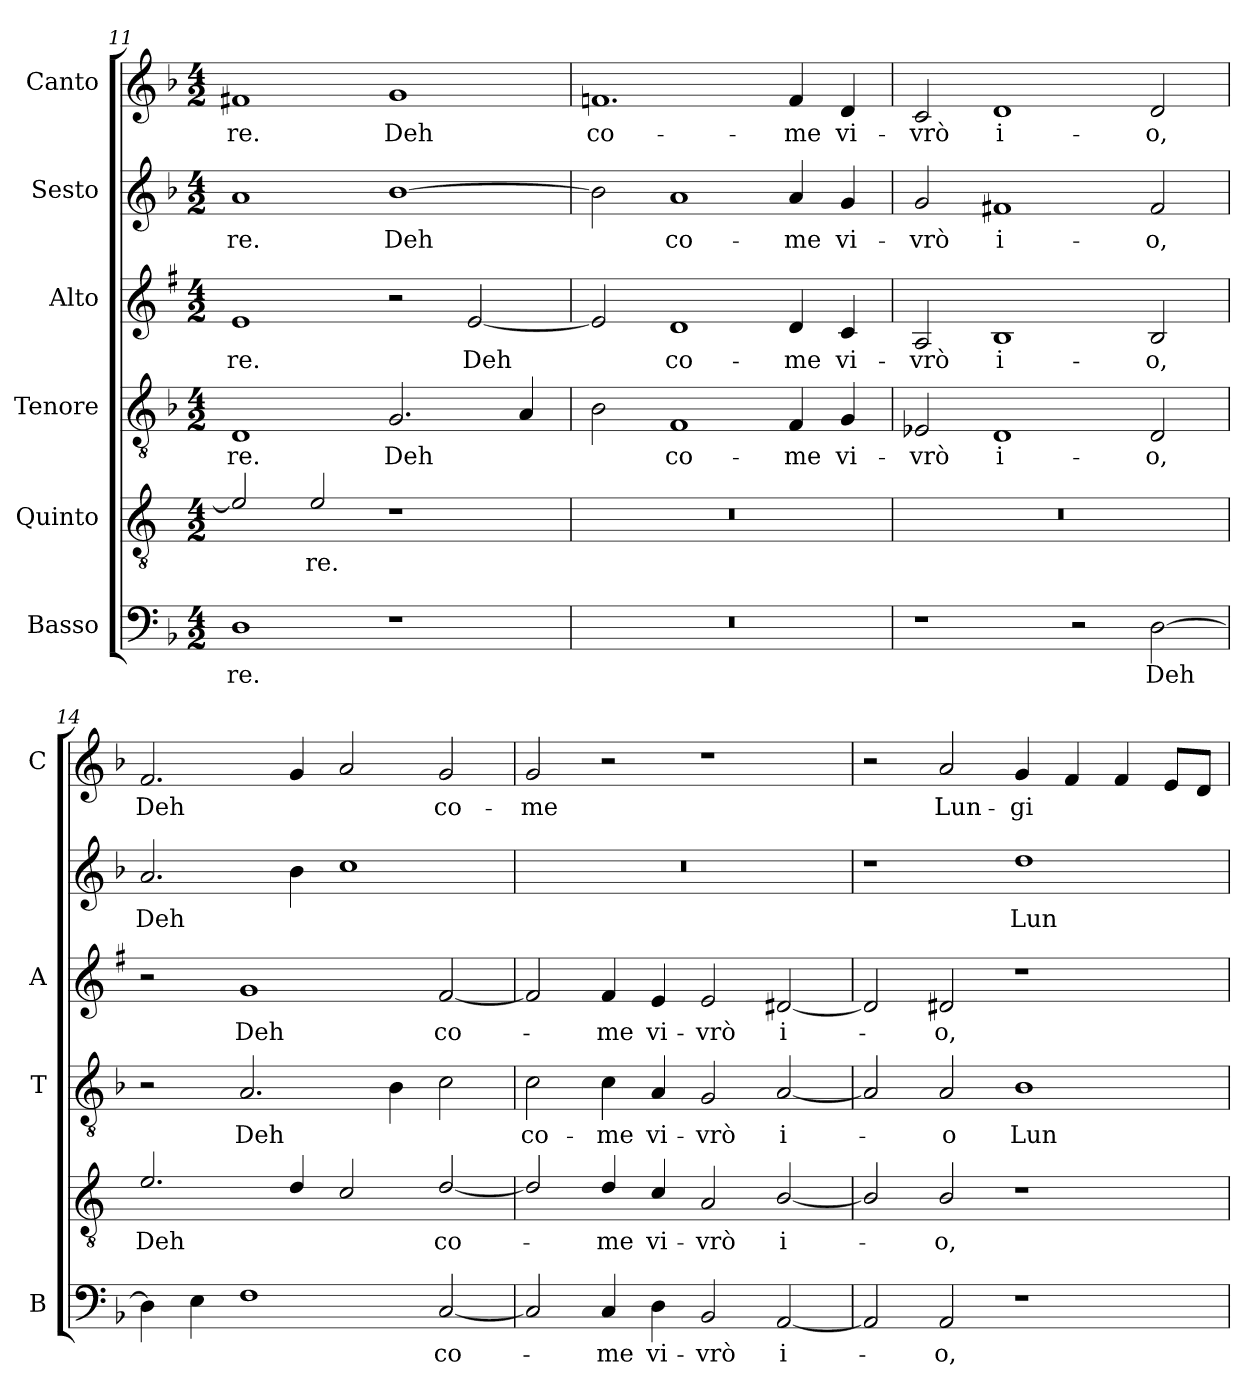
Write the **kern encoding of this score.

**kern	**text	**kern	**text	**kern	**text	**kern	**text	**kern	**text	**kern	**text
*part6	*part6	*part5	*part5	*part4	*part4	*part3	*part3	*part2	*part2	*part1	*part1
*staff6	*staff6	*staff5	*staff5	*staff4	*staff4	*staff3	*staff3	*staff2	*staff2	*staff1	*staff1
*I"Basso	*	*I"Quinto	*	*I"Tenore	*	*I"Alto	*	*I"Sesto	*	*I"Canto	*
*I'B	*	*	*	*I'T	*	*I'A	*	*	*	*I'C	*
*clefF4	*	*clefGv2	*	*clefGv2	*	*clefG2	*	*clefG2	*	*clefG2	*
*	*	*ITrd4c7	*	*	*	*ITrd1c2	*	*	*	*	*
*k[b-]	*	*k[b-]	*	*k[b-]	*	*k[b-]	*	*k[b-]	*	*k[b-]	*
*F:	*	*F:	*	*F:	*	*F:	*	*F:	*	*F:	*
*M4/2	*	*M4/2	*	*M4/2	*	*M4/2	*	*M4/2	*	*M4/2	*
=11	=11	=11	=11	=11	=11	=11	=11	=11	=11	=11	=11
!	!LO:LY:b	!	!	!	!LO:LY:b	!	!LO:LY:b	!	!LO:LY:b	!	!LO:LY:b
1D	-re.	2A/]	.	1D	-re.	1d	-re.	1a	-re.	1f#X	-re.
!	!	!	!LO:LY:b	!	!	!	!	!	!	!	!
.	.	2A/	-re.	.	.	.	.	.	.	.	.
!	!	!	!	!	!LO:LY:b	!	!	!	!LO:LY:b	!	!LO:LY:b
1r	.	1r	.	2.G/	Deh	2r	.	[1b-	Deh	1g	Deh
!	!	!	!	!	!	!	!LO:LY:b	!	!	!	!
.	.	.	.	.	.	[2d/	Deh	.	.	.	.
.	.	.	.	4A/	.	.	.	.	.	.	.
!!LO:LB:g=z
=12	=12	=12	=12	=12	=12	=12	=12	=12	=12	=12	=12
!	!	!	!	!	!	!	!	!	!	!	!LO:LY:b
0r	.	0r	.	2B-\	.	2d/]	.	2b-\]	.	1.fni	co-
!	!	!	!	!	!LO:LY:b	!	!LO:LY:b	!	!LO:LY:b	!	!
.	.	.	.	1F	co-	1c	co-	1a	co-	.	.
!	!	!	!	!	!LO:LY:b	!	!LO:LY:b	!	!LO:LY:b	!	!LO:LY:b
.	.	.	.	4F/	-me	4c/	-me	4a/	-me	4f/	-me
!	!	!	!	!	!LO:LY:b	!	!LO:LY:b	!	!LO:LY:b	!	!LO:LY:b
.	.	.	.	4G/	vi-	4B-/	vi-	4g/	vi-	4d/	vi-
=13	=13	=13	=13	=13	=13	=13	=13	=13	=13	=13	=13
!	!	!	!	!	!LO:LY:b	!	!LO:LY:b	!	!LO:LY:b	!	!LO:LY:b
1r	.	0r	.	2E-X/	-vrò	2G/	-vrò	2g/	-vrò	2c/	-vrò
!	!	!	!	!	!LO:LY:b	!	!LO:LY:b	!	!LO:LY:b	!	!LO:LY:b
.	.	.	.	1D	i-	1A	i-	1f#X	i-	1d	i-
2r	.	.	.	.	.	.	.	.	.	.	.
!	!LO:LY:b	!	!	!	!LO:LY:b	!	!LO:LY:b	!	!LO:LY:b	!	!LO:LY:b
[2D\	Deh	.	.	2D/	-o,	2A/	-o,	2f#/	-o,	2d/	-o,
=14	=14	=14	=14	=14	=14	=14	=14	=14	=14	=14	=14
!	!	!	!LO:LY:b	!	!	!	!	!	!LO:LY:b	!	!LO:LY:b
4D\]	.	2.A/	Deh	2r	.	2r	.	2.a/	Deh	2.f/	Deh
4E\	.	.	.	.	.	.	.	.	.	.	.
!	!	!	!	!	!LO:LY:b	!	!LO:LY:b	!	!	!	!
1F	.	.	.	2.A/	Deh	1f	Deh	.	.	.	.
.	.	4G/	.	.	.	.	.	4b-\	.	4g/	.
.	.	2F/	.	.	.	.	.	1cc	.	2a/	.
.	.	.	.	4B-\	.	.	.	.	.	.	.
!	!LO:LY:b	!	!LO:LY:b	!	!	!	!LO:LY:b	!	!	!	!LO:LY:b
[2C/	co-	[2G/	co-	2c\	.	[2e/	co-	.	.	2g/	co-
=15	=15	=15	=15	=15	=15	=15	=15	=15	=15	=15	=15
!	!	!	!	!	!LO:LY:b	!	!	!	!	!	!LO:LY:b
2C/]	.	2G/]	.	2c\	co-	2e/]	.	0r	.	2g/	-me
!	!LO:LY:b	!	!LO:LY:b	!	!LO:LY:b	!	!LO:LY:b	!	!	!	!
4C/	-me	4G/	-me	4c\	-me	4e/	-me	.	.	2r	.
!	!LO:LY:b	!	!LO:LY:b	!	!LO:LY:b	!	!LO:LY:b	!	!	!	!
4D\	vi-	4F/	vi-	4A/	vi-	4d/	vi-	.	.	.	.
!	!LO:LY:b	!	!LO:LY:b	!	!LO:LY:b	!	!LO:LY:b	!	!	!	!
2BB-/	-vrò	2D/	-vrò	2G/	-vrò	2d/	-vrò	.	.	1r	.
!	!LO:LY:b	!	!LO:LY:b	!	!LO:LY:b	!	!LO:LY:b	!	!	!	!
[2AA/	i-	[2E/	i-	[2A/	i-	[2c#X/	i-	.	.	.	.
=16	=16	=16	=16	=16	=16	=16	=16	=16	=16	=16	=16
2AA/]	.	2E/]	.	2A/]	.	2c#/]	.	1r	.	2r	.
!	!LO:LY:b	!	!LO:LY:b	!	!LO:LY:b	!	!LO:LY:b	!	!	!	!LO:LY:b
2AA/	-o,	2E/	-o,	2A/	-o	2c#X/	-o,	.	.	2a/	Lun-
!	!	!	!	!	!LO:LY:b	!	!	!	!LO:LY:b	!	!LO:LY:b
1r	.	1r	.	1B-	Lun-	1r	.	1dd	Lun-	4g/	-gi
.	.	.	.	.	.	.	.	.	.	4f/	.
.	.	.	.	.	.	.	.	.	.	4f/	.
.	.	.	.	.	.	.	.	.	.	8e/L	.
.	.	.	.	.	.	.	.	.	.	8d/J	.
=	=	=	=	=	=	=	=	=	=	=	=
*-	*-	*-	*-	*-	*-	*-	*-	*-	*-	*-	*-
